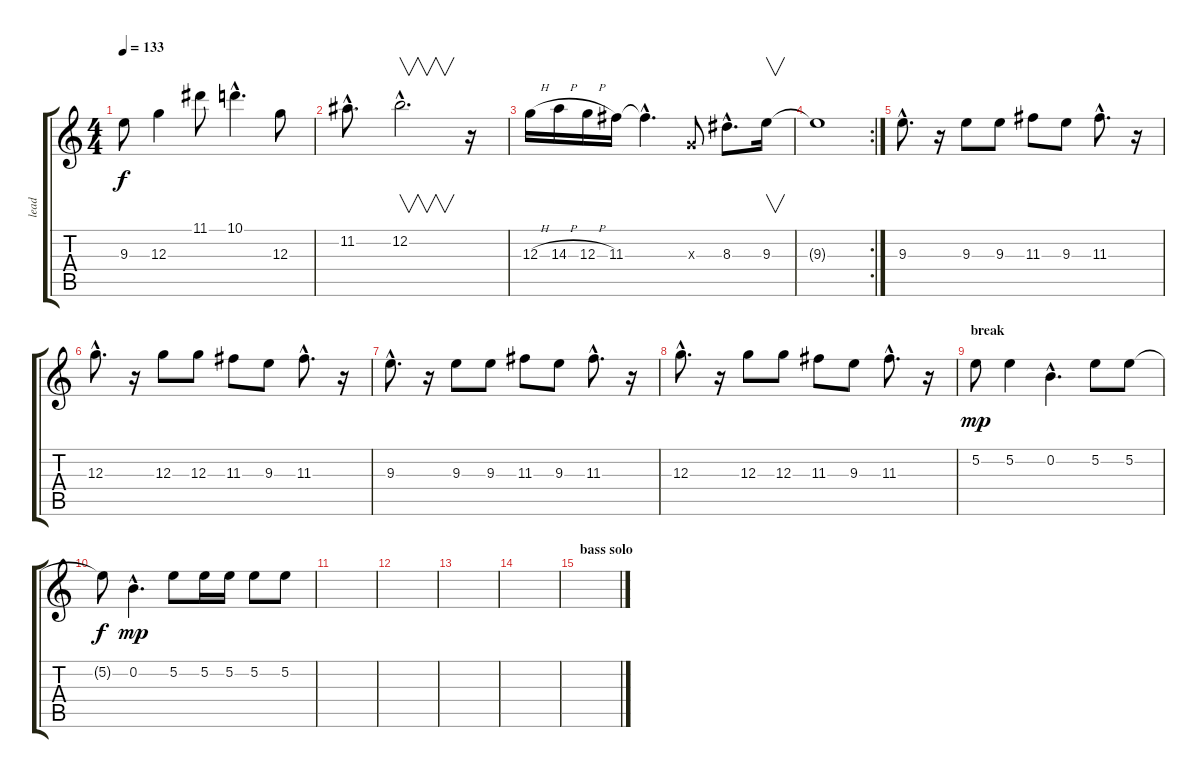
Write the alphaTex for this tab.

\track ("lead" "lead") {instrument overdrivenguitar}
\staff {score tabs}
\tuning (E4 B3 G3 D3 A2 E2) {hide}
\ts (4 4)
\tempo 133
\clef g2
\ks c
9.3.8{dy f} 12.3.4 11.1.8 10.1{hac}.4{d} 12.3.8 |
11.2{hac}.8{d} 12.2{hac}.2{v d} r.16 |
12.3{h}.16 14.3{h}.16 12.3{h}.16 11.3.16 11.3{hac t}.4{d} 0.3{x}.8 8.3{hac}.8{d} 9.3.16{v} |
\rc 2
9.3{t}.1 |
9.3{hac}.8{d} r.16 9.3.8 9.3.8 11.3.8 9.3.8 11.3{hac}.8{d} r.16 |
12.3{hac}.8{d} r.16 12.3.8 12.3.8 11.3.8 9.3.8 11.3{hac}.8{d} r.16 |
9.3{hac}.8{d} r.16 9.3.8 9.3.8 11.3.8 9.3.8 11.3{hac}.8{d} r.16 |
12.3{hac}.8{d} r.16 12.3.8 12.3.8 11.3.8 9.3.8 11.3{hac}.8{d} r.16 |
\section ("" "break")
5.2.8{dy mp} 5.2.4 0.2{hac}.4{d} 5.2.8 5.2.8 |
5.2{t}.8{dy f} 0.2{hac}.4{d dy mp} 5.2.8 5.2.16 5.2.16 5.2.8 5.2.8 |
|
|
|
|
\section ("" "bass solo")
